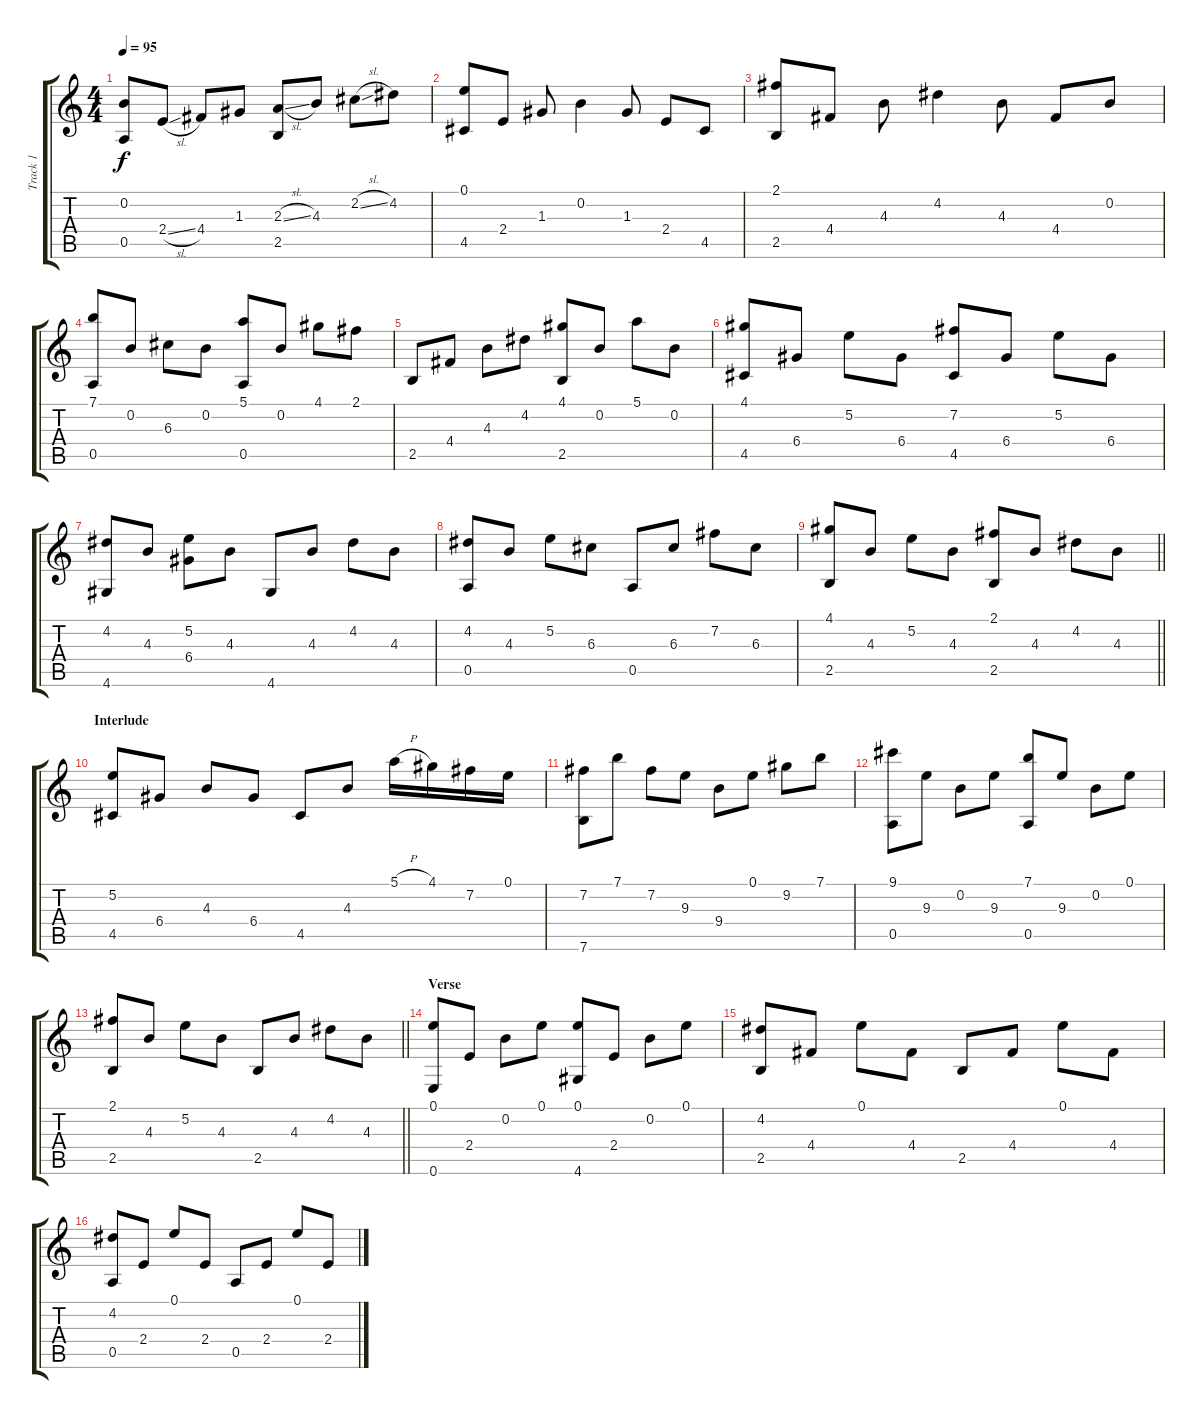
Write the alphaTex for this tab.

\track ("Track 1" "Track 1") {instrument acousticguitarnylon}
\staff {score tabs}
\tuning (E4 B3 G3 D3 A2 E2) {hide}
\ts (4 4)
\tempo 95
\clef g2
\ks c
(0.2 0.5).8{dy f} 2.4{sl}.8 4.4.8 1.3.8 (2.3{sl} 2.5).8 4.3.8 2.2{sl}.8 4.2.8 |
(0.1 4.5).8 2.4.8 1.3.8 0.2.4 1.3.8 2.4.8 4.5.8 |
(2.1 2.5).8 4.4.8 4.3.8 4.2.4 4.3.8 4.4.8 0.2.8 |
(7.1 0.5).8 0.2.8 6.3.8 0.2.8 (5.1 0.5).8 0.2.8 4.1.8 2.1.8 |
2.5.8 4.4.8 4.3.8 4.2.8 (4.1 2.5).8 0.2.8 5.1.8 0.2.8 |
(4.1 4.5).8 6.4.8 5.2.8 6.4.8 (7.2 4.5).8 6.4.8 5.2.8 6.4.8 |
(4.2 4.6).8 4.3.8 (5.2 6.4).8 4.3.8 4.6.8 4.3.8 4.2.8 4.3.8 |
(4.2 0.5).8 4.3.8 5.2.8 6.3.8 0.5.8 6.3.8 7.2.8 6.3.8 |
\barLineRight lightlight
(4.1 2.5).8 4.3.8 5.2.8 4.3.8 (2.1 2.5).8 4.3.8 4.2.8 4.3.8 |
\section ("" "Interlude")
(5.2 4.5).8 6.4.8 4.3.8 6.4.8 4.5.8 4.3.8 5.1{h}.16 4.1.16 7.2.16 0.1.16 |
(7.2 7.6).8 7.1.8 7.2.8 9.3.8 9.4.8 0.1.8 9.2.8 7.1.8 |
(9.1 0.5).8 9.3.8 0.2.8 9.3.8 (7.1 0.5).8 9.3.8 0.2.8 0.1.8 |
\barLineRight lightlight
(2.1 2.5).8 4.3.8 5.2.8 4.3.8 2.5.8 4.3.8 4.2.8 4.3.8 |
\section ("" "Verse")
(0.1 0.6).8 2.4.8 0.2.8 0.1.8 (0.1 4.6).8 2.4.8 0.2.8 0.1.8 |
(4.2 2.5).8 4.4.8 0.1.8 4.4.8 2.5.8 4.4.8 0.1.8 4.4.8 |
(4.2 0.5).8 2.4.8 0.1.8 2.4.8 0.5.8 2.4.8 0.1.8 2.4.8
